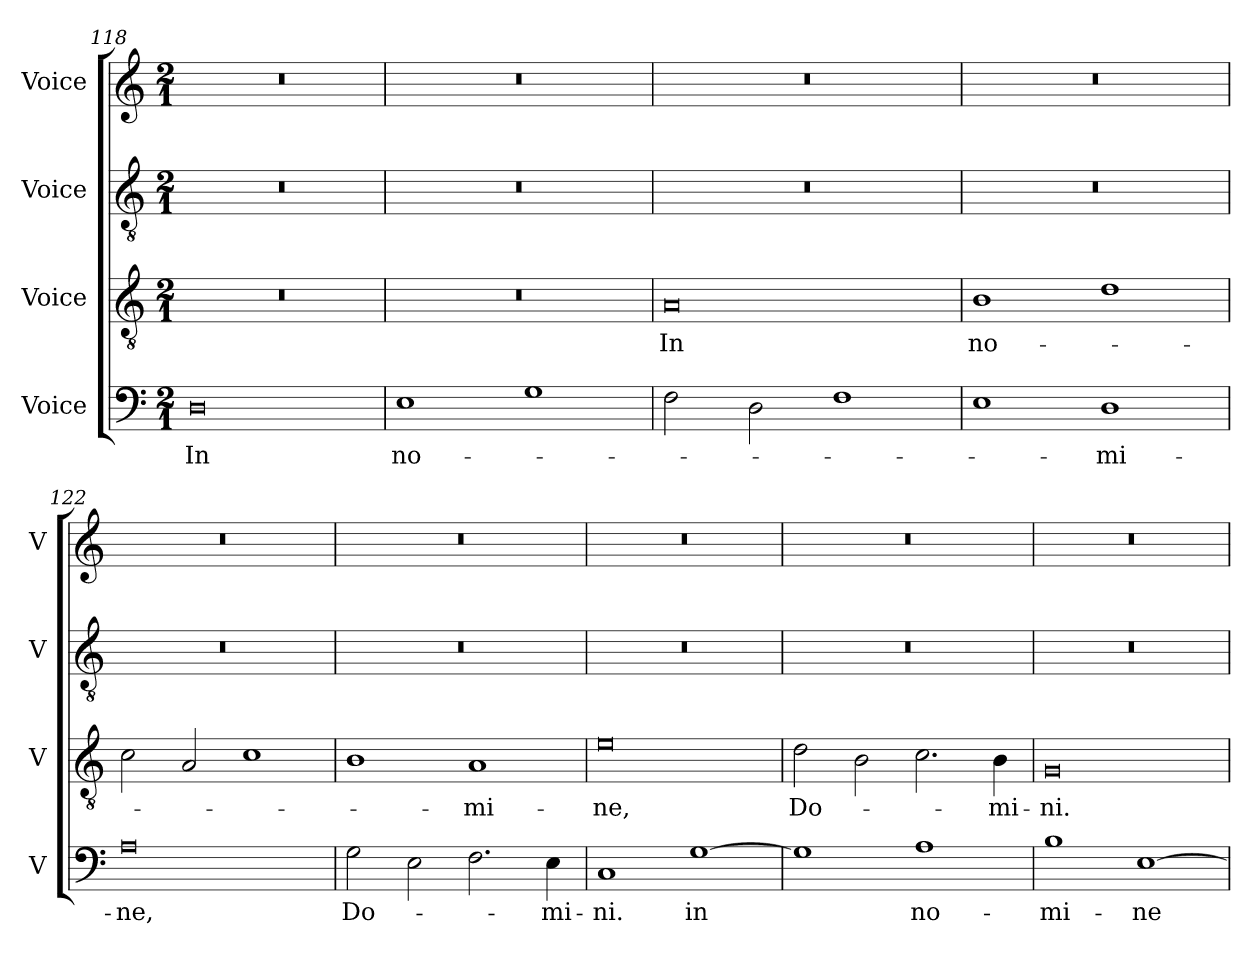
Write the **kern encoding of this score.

**kern	**text	**kern	**text	**kern	**kern
*part4	*part4	*part3	*part3	*part2	*part1
*staff4	*staff4	*staff3	*staff3	*staff2	*staff1
*I"Voice	*	*I"Voice	*	*I"Voice	*I"Voice
*I'V	*	*I'V	*	*I'V	*I'V
*clefF4	*	*clefGv2	*	*clefGv2	*clefG2
*k[]	*	*k[]	*	*k[]	*k[]
*M2/1	*	*M2/1	*	*M2/1	*M2/1
=118	=118	=118	=118	=118	=118
!	!LO:LY:b	!	!	!	!
0D	In	0r	.	0r	0r
=119	=119	=119	=119	=119	=119
!	!LO:LY:b	!	!	!	!
1E	no-	0r	.	0r	0r
1G	.	.	.	.	.
=120	=120	=120	=120	=120	=120
!	!	!	!LO:LY:b	!	!
2F\	.	0A	In	0r	0r
2D\	.	.	.	.	.
1F	.	.	.	.	.
!!LO:PB:g=z
=121	=121	=121	=121	=121	=121
!	!	!	!LO:LY:b	!	!
1E	.	1B	no-	0r	0r
!	!LO:LY:b	!	!	!	!
1D	-mi-	1d	.	.	.
=122	=122	=122	=122	=122	=122
!	!LO:LY:b	!	!	!	!
0A	-ne,	2c\	.	0r	0r
.	.	2A/	.	.	.
.	.	1c	.	.	.
=123	=123	=123	=123	=123	=123
!	!LO:LY:b	!	!	!	!
2G\	Do-	1B	.	0r	0r
2E\	.	.	.	.	.
!	!	!	!LO:LY:b	!	!
2.F\	.	1A	-mi-	.	.
!	!LO:LY:b	!	!	!	!
4E\	-mi-	.	.	.	.
=124	=124	=124	=124	=124	=124
!	!LO:LY:b	!	!LO:LY:b	!	!
1C	-ni.	0e	-ne,	0r	0r
!	!LO:LY:b	!	!	!	!
[1G	in	.	.	.	.
!!LO:LB:g=z
=125	=125	=125	=125	=125	=125
!	!	!	!LO:LY:b	!	!
1G]	.	2d\	Do-	0r	0r
.	.	2B\	.	.	.
!	!LO:LY:b	!	!	!	!
1A	no-	2.c\	.	.	.
!	!	!	!LO:LY:b	!	!
.	.	4B\	-mi-	.	.
=126	=126	=126	=126	=126	=126
!	!LO:LY:b	!	!LO:LY:b	!	!
1B	-mi-	0G	-ni.	0r	0r
!	!LO:LY:b	!	!	!	!
[1E	-ne	.	.	.	.
=	=	=	=	=	=
*-	*-	*-	*-	*-	*-
